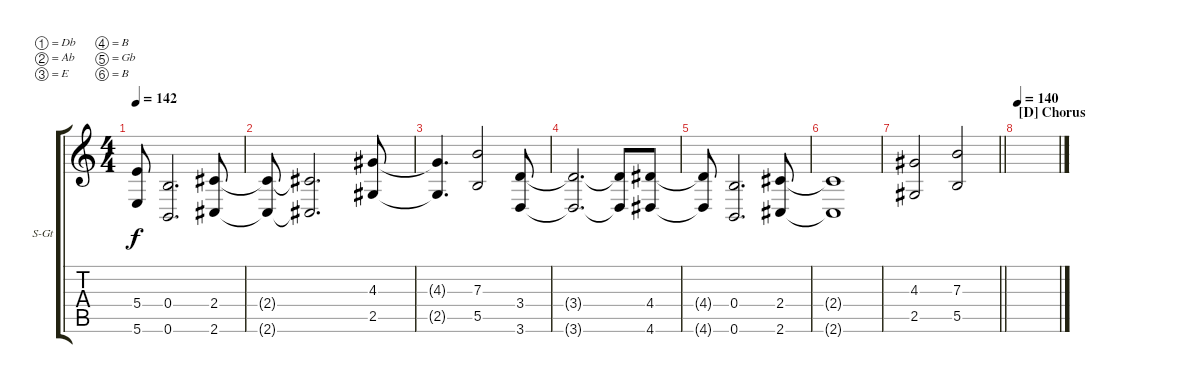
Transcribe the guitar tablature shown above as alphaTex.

\bracketExtendMode groupsimilarinstruments
\firstSystemTrackNameOrientation horizontal
\otherSystemsTrackNameOrientation horizontal
\track ("FX" "S-Gt") {instrument acousticgrandpiano}
\staff {score tabs}
\tuning (Db4 Ab3 E3 B2 Gb2 B1)
\displaytranspose 12
\ts (4 4)
\tempo 142
\clef g2
\ks c
(5.4{t} 5.6{t}).8{dy f} (0.4 0.6).2{d} (2.4 2.6).8 |
(2.4{t} 2.6{t}).8 (2.4{t} 2.6{t}).2{d} (4.3 2.5).8 |
(4.3{t} 2.5{t}).4{d} (7.3 5.5).2 (3.4 3.6).8 |
(3.4{t} 3.6{t}).2{d} (3.4{t} 3.6{t}).8 (4.4 4.6).8 |
(4.4{t} 4.6{t}).8 (0.4 0.6).2{d} (2.4 2.6).8 |
(2.4{t} 2.6{t}).1 |
\barLineRight lightlight
(4.3 2.5).2 (7.3 5.5).2 |
\section ("D" "Chorus")
\tempo 140
